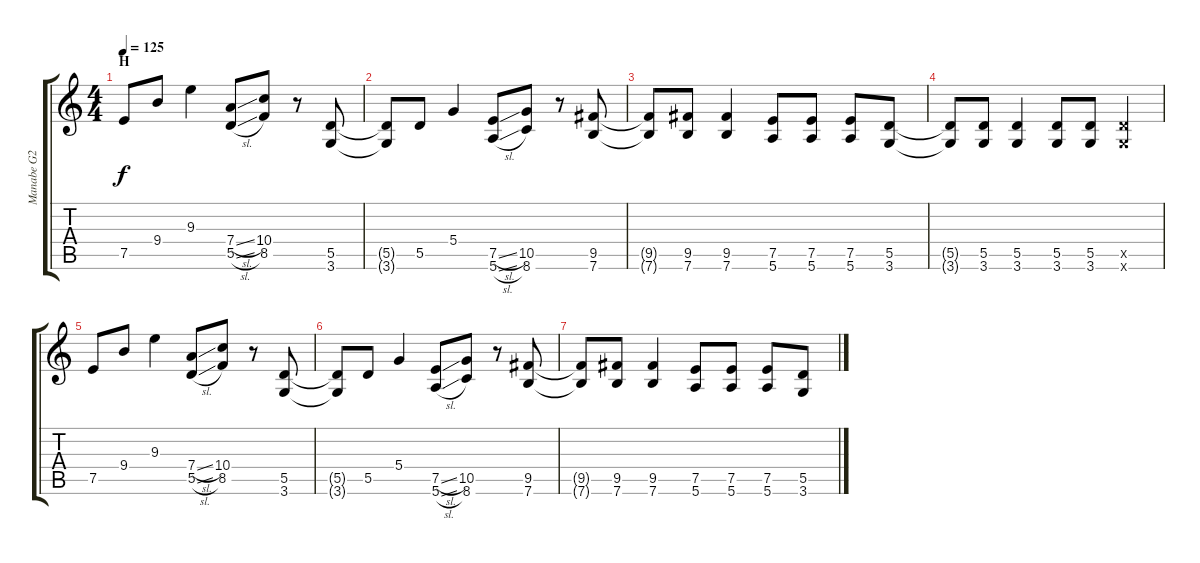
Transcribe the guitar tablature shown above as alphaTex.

\track ("Manabe G2" "Manabe G2") {instrument distortionguitar}
\staff {score tabs}
\tuning (E4 B3 G3 D3 A2 E2) {hide}
\ts (4 4)
\section ("" "H")
\tempo 125
\clef g2
\ks c
7.5.8{dy f} 9.4.8 9.3.4 (7.4{sl} 5.5{sl}).8 (10.4 8.5).8 r.8 (5.5 3.6).8 |
(5.5{t} 3.6{t}).8 5.5.8 5.4.4 (7.5{sl} 5.6{sl}).8 (10.5 8.6).8 r.8 (9.5 7.6).8 |
(9.5{t} 7.6{t}).8 (9.5 7.6).8 (9.5 7.6).4 (7.5 5.6).8 (7.5 5.6).8 (7.5 5.6).8 (5.5 3.6).8 |
(5.5{t} 3.6{t}).8 (5.5 3.6).8 (5.5 3.6).4 (5.5 3.6).8 (5.5 3.6).8 (5.5{x} 3.6{x}).4 |
7.5.8 9.4.8 9.3.4 (7.4{sl} 5.5{sl}).8 (10.4 8.5).8 r.8 (5.5 3.6).8 |
(5.5{t} 3.6{t}).8 5.5.8 5.4.4 (7.5{sl} 5.6{sl}).8 (10.5 8.6).8 r.8 (9.5 7.6).8 |
(9.5{t} 7.6{t}).8 (9.5 7.6).8 (9.5 7.6).4 (7.5 5.6).8 (7.5 5.6).8 (7.5 5.6).8 (5.5 3.6).8
